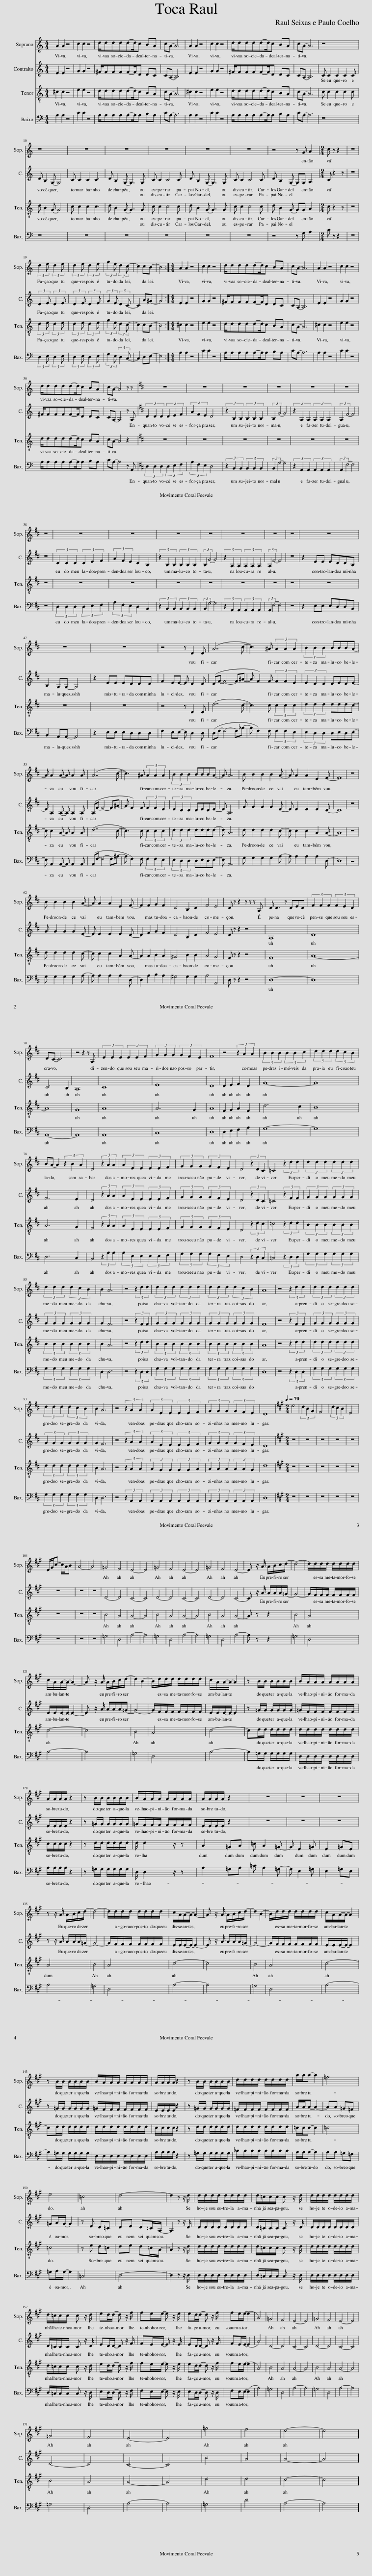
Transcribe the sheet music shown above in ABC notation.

X:1
%%score 1 2 3 4
L:1/8
M:4/4
I:linebreak $
K:C
V:1 treble
V:2 treble
V:3 treble-8
V:4 bass
V:1
 A2 A2 z4 | c2 c2 z4 | d/dddd-d/c BA | cA- A6 | A2 A2 z4 | %5
 c2 c2 z4 | d/dddd-d/c BA | cA- A6 | z8 |$ z8 | %10
 z8 | z8 | z8 | z8 | z8 | %15
 z4 z G A2 |[M:2/4] c z z2 | z4 |$ (3:2:2d2 e (3:2:2d2 e | (3:2:2d2 e (3:2:2d2 e | %20
 (3:2:2g2 e (3:2:2d2 c- | c2 cB- | B4 :|[M:4/4] A2 A2 z4 | c2 c2 z4 | %25
 d/dddd-d/c BA | cA- A6 | A2 A2 z4 | c2 c2 z4 |$ d/dddd-d/c BA | %30
 cA- A4 z z |[K:D] z8 | z8 | z8 | z8 | %35
 z8 | z8 |$ z8 | z8 | z8 | %40
 z8 | z8 | z8 | z8 | z8 | %45
 z8 |$ z8 | z8 | z4 z D2 D | (A7 c- | %50
 c3) ^A (3A2 A2 A2 | (3B2 B2 B2 BBBA- |$ A A2 A- A A2 A | (A7 c- | c3) ^A (3A2 A2 A2 | %55
 (3B2 B2 B2 BBBA- | A A7 | B B2 B2 B2 A- | A A2 A2 E2 F- | F8 | %60
 z8 |$ B B2 B2 B2 A- | A A2 A2 E2 F- | F2 F2 G2 F2 | D4 B,2 D2 | %65
 F4 E4 | D z z2 z z z A, | D D3 z DED | (3F2 F2 F2 (3F2 E2 D2 |$ DC- C6 | %70
 z4 z2 z A, | (3E2 E2 E2 (3E2 E2 F2 | (3G2 G2 G2 (3G2 F2 E2 | F8 | z4 (3z2 A2 A2 | %75
 (3B2 B2 B2 (3B2 B2 c2 | (3d2 d2 d2 (3d2 c2 B2 |$ BA- A2 (3z2 B2 A2 | D4 (3z2 A2 A2 | (3A2 E2 E2 (3E2 E2 F2 | %80
 (3G2 G2 G2 (3G2 F2 E2 | D4 (3z2 D2 C2 | =C4 (3z2 d2 d2 | (3d2 d2 d2 (3d2 d2 d2 |$ (3d2 d2 d2 (3d2 c2 B2 | %85
 B2 A6 | z4 (3z2 d2 d2 | (3d2 d2 d2 (3d2 d2 d2 | (3d2 d2 d2 (3d2 c2 B2 | A8 | %90
 z4 (3z2 d2 d2 | (3d2 d2 d2 (3d2 d2 d2 |$ (3d2 d2 d2 (3d2 c2 B2 | B2 A6 | z4 (3z2 A2 A2 | %95
 (3A2 E2 E2 (3E2 E2 F2 | (3G2 G2 G2 (3G2 F2 E2 | D8 |[K:A][M:2/4][Q:1/4=70] e4 | (3d2 B2 G2 | %100
 F4 | (3d2 c2 B2 | E4 |$ E/G/c- c/A/B | A4- | %105
 A4 | =G4 | F4 | E4- | E4 | %110
 =G4 | F4 | E4- | E4 | =G4 | %115
 F4 | E4- | E z/ A/ A/B/c/d/- | d4- | d/d/d/d/ d/d/d/d/ |$ %120
 c/A/A/-A/- A2- | A z/ A/ A/B/c/d/- | d2 B2- | B/d/d/d/ d/d/d/d/ | c/A/A/-A/- A2 | %125
 z B/B/ B/B/B/B/ | B/A/A/A/ A/A/A/A/ |$ A/A/A/A/ z2 | z B/B/ B/B/B/B/ | B/A/A/A/ A/A/A/A/ | %130
 A/A/A/A/ z2 | z4 | z4 | z4 |$ z z/ A/ A/B/c/d/- | %135
 d4- | d/d/d/d/ d/d/d/d/ | c/A/A/-A/- A2- | A z/ A/ A/B/c/d/- | d2 B2- | %140
 B/d/d/d/ d/d/d/d/ | c/A/A/-A/- A2 |$ z B/B/ B/B/B/B/ | B/A/A/A/ A/A/A/A/ | A/A/A/A/ z2 | %145
 z B/B/ B/B/B/B/ | d/d/d/d/ d/d/d/d/ | a/a/a- a2 | =f4 |$ e4 | %150
 =c4 | d4- | d2 z z/ d/ | d/d/d/d/ d/d/d/d/ | d/=c/c/c/ c z/ d/ | %155
 d/d/d/d/ d/d/d/d/ |$ d/=c/c/c/ c z/ d/ | ed/d/- d z/ f/ | fe/e/- e z/ e/ | ed/d/- d z/ f/ | %160
 fe/e/- (e2 | A4) | =G4 | F4 | E4- | %165
 E4 | =G4 | F4 | E4- | E4 |$ %170
 =G4 | F4 | E4- | E4 | =g4 | %175
 f4 | e4- | e4 |] %178
V:2
 E2 E2 z4 | G2 G2 z4 | ^F/FFFF-F/D DC | CA,- A,6 | E2 E2 z4 | %5
 G2 G2 z4 | ^F/FFFF-F/D DC | CA,- A,6 | C C2 C2 C2 C |$ D B,2 G,- G,4 | %10
 C C2 C2 C3 | D B,2 G,- G,3 G, | C C2 C4 C | D B,2 G,- G,3 G, | C C2 C4 C | %15
 D B,2 G,- G,G, A,2 |[M:2/4] C z2 z | z4 |$ (3:2:2D2 E (3:2:2D2 E | (3:2:2D2 E (3:2:2D2 E | %20
 (3:2:2G2 E (3:2:2D2 C- | C2 A^G- | G4 :|[M:4/4] E2 E2 z4 | G2 G2 z4 | %25
 ^F/FFFF-F/D DC | CA,- A,6 | E2 E2 z4 | G2 G2 z4 |$ ^F/FFFF-F/D DC | %30
 CA,- A,4 z A, |[K:D] (3D2 D2 D2 (3D2 E2 F2 | (3A2 F2 E2 D4 | (3z2 B,2 B,2 (3B,2 B,2 B,2 | (3:2:2B,2 G4- G4 | %35
 (3z2 A,2 A,2 (3A,2 A,2 A,2 | (3:2:2A,2 F4- F4 |$ z8 | (3D2 D2 D2 (3D2 E2 F2 | (3A2 F2 E2 D2 B,2 | %40
 (3z2 B,2 B,2 (3B,2 B,2 B,2 | (3:2:2B,2 G4- G4 | (3z2 A,2 A,2 (3A,2 A,2 A,2 | (3:2:2A,2 F4- F4 | z8 | %45
 z2 EE EDDB, |$ B,2 A,A,- A,4 | z2 EE EDDD | F2 EE- E D2 D | (DF- F4- F^A- | %50
 A F2) F (3F2 F2 E2 | (3E2 D2 D2 DEDE- |$ E A,2 A,- A, A,2 A, | (A,F- F4- F^A- | A F2) F (3F2 F2 E2 | %55
 (3E2 D2 D2 DEDE- | E A,7 | G G2 G2 G2 E- | E E2 E2 E2 D- | D8 | %60
 z8 |$ G G2 G2 G2 E- | E E2 E2 E2 D- | D2 F2 G2 F2 | D4 B,2 D2 | %65
 F4 E4 | D z z2 z4 | A,8 | D8 |$ C6 B,2 | %70
 A,8 | C8 | E8 | D8 | D2 E2 F2 D2 | %75
 G8- | G8 |$ F6 E2 | D4 (3z2 A2 A2 | (3A2 E2 E2 (3E2 E2 F2 | %80
 (3G2 G2 G2 (3G2 F2 E2 | D4 (3z2 D2 C2 | =C4 (3z2 F2 F2 | (3G2 G2 G2 (3G2 G2 G2 |$ (3G2 G2 G2 (3G2 G2 G2 | %85
 G2 F6 | z4 (3z2 F2 F2 | (3G2 G2 G2 (3G2 G2 G2 | (3G2 G2 G2 (3G2 G2 G2 | F8 | %90
 z4 (3z2 F2 F2 | (3G2 G2 G2 (3G2 G2 G2 |$ (3G2 G2 G2 (3G2 G2 G2 | G2 F6 | z4 (3z2 A2 A2 | %95
 (3A2 E2 E2 (3E2 E2 F2 | (3G2 G2 G2 (3G2 F2 E2 | D8 |[K:A][M:2/4] z4 | z4 | %100
 z4 | z4 | z4 |$ z4 | z4 | %105
 z4 | D4- | D4 | C4- | C4 | %110
 D4- | D4 | C4- | C4 | D4- | %115
 D4 | C4- | C z/ A/ A/A/A/=G/- | G4- | G/F/F/F/ F/F/F/F/ |$ %120
 E/E/E/-E/- E2- | E z/ A/ A/A/A/=G/- | G4- | G/F/F/F/ F/F/F/F/ | E/E/E/-E/- E2 | %125
 z =G/G/ G/G/G/G/ | =G/F/F/F/ F/F/F/F/ |$ E/E/E/E/ z2 | z =G/G/ G/G/G/G/ | =G/F/F/F/ F/F/F/F/ | %130
 E/E/E/E/ z2 | z4 | z4 | z4 |$ z z/ A/ A/A/A/=G/- | %135
 G4- | G/F/F/F/ F/F/F/F/ | E/E/E/-E/- E2- | E z/ A/ A/A/A/=G/- | G4- | %140
 G/F/F/F/ F/F/F/F/ | E/E/E/-E/- E2 |$ z =G/G/ G/G/G/G/ | =G/F/F/F/ F/F/F/F/ | E/E/E/E/ z2 | %145
 z =G/G/ G/G/G/G/ | =F/F/F/F/ F/F/F/F/ | A/A/A- A2- | AA =G=F |$ =GA/G/- G2 | %150
 z E D=C | DE D=C/A,/- | A,2 z z/ D/ | D/D/D/D/ D/D/D/D/ | D/=C/C/C/ C z/ D/ | %155
 D/D/D/D/ D/D/D/D/ |$ D/=C/C/C/ C z/ D/ | ED/D/- D z/ F/ | FE/E/- E z/ E/ | ED/D/- D z/ F/ | %160
 FE/E/- (E2 | A4) | D4- | D4 | C4- | %165
 C4 | D4- | D4 | C4- | C4 |$ %170
 D4- | D4 | C4- | C4 | B4 | %175
 A4 | A4- | A4 |] %178
V:3
 ^c2 c2 z4 | e2 e2 z4 | d/dddd-d/c BA | cA- A6 | ^c2 c2 z4 | %5
 e2 e2 z4 | d/dddd-d/c BA | cA- A6 | c c2 c2 c2 c |$ d B2 G- G4 | %10
 c c2 c2 c3 | d B2 G- G3 G | c c2 c4 c | d B2 G- G3 G | c c2 c4 c | %15
 d B2 G- GG A2 |[M:2/4] c z2 z | z4 |$ (3:2:2d2 e (3:2:2d2 e | (3:2:2d2 e (3:2:2d2 e | %20
 (3:2:2g2 e (3:2:2d2 c- | c2 cB- | B4 :|[M:4/4] ^c2 c2 z4 | e2 e2 z4 | %25
 d/dddd-d/c BA | cA- A6 | ^c2 c2 z4 | e2 e2 z4 |$ d/dddd-d/c BA | %30
 cA- A4 z2 |[K:D] z8 | z8 | z8 | z8 | %35
 z8 | z8 |$ z8 | z8 | z8 | %40
 z8 | z8 | z8 | z8 | z8 | %45
 z8 |$ z8 | z8 | z4 z D2 D | (d7 c- | %50
 c3) c (3c2 c2 c2 | (3d2 d2 d2 dddc- |$ c c2 A- A A2 A | (d7 c- | c3) c (3c2 c2 c2 | %55
 (3d2 d2 d2 dddd- | d A7 | d d2 d2 d2 c- | c c2 c2 A2 A- | A8 | %60
 z8 |$ d d2 d2 d2 c- | c c2 c2 A2 A- | A2 A2 B2 A2 | ^G4 B2 B2 | %65
 A4 G4 | F z z2 z4 | F8 | A8- |$ A8 | %70
 G8 | A8 | A6 G2 | A8 | F2 G2 A2 F2 | %75
 d6 c2 | B8 |$ A6 G2 | F4 (3z2 A2 A2 | (3A2 E2 E2 (3E2 E2 F2 | %80
 (3G2 G2 G2 (3G2 F2 E2 | D4 (3z2 d2 c2 | =c4 (3z2 d2 d2 | (3B2 B2 B2 (3B2 B2 B2 |$ (3B2 B2 B2 (3B2 B2 B2 | %85
 B2 A6 | z4 (3z2 d2 d2 | (3B2 B2 B2 (3B2 B2 B2 | (3B2 B2 B2 (3B2 B2 B2 | A8 | %90
 z4 (3z2 d2 d2 | (3d2 d2 d2 (3d2 d2 d2 |$ (3d2 d2 d2 (3d2 d2 d2 | B2 A6 | z4 (3z2 A2 A2 | %95
 (3A2 G2 G2 (3G2 G2 A2 | (3A2 A2 A2 (3A2 A2 G2 | d8 |[K:A][M:2/4] z4 | z4 | %100
 z4 | z4 | z4 |$ z4 | z4 | %105
 z4 | B4 | A4 | A4- | A4 | %110
 B4 | A4 | A4- | A4 | B4 | %115
 A4 | A4- | A z z2 | B4 | A4 |$ %120
 c4- | c4 | B4 | A4 | c4- | %125
 cd/d/ d/d/d/d/ | d/d/d/d/ d/d/d/d/ |$ c/c/c/c/ z2 | z d/d/ d/d/d/d/ | d/ d2 z/ z | %130
 A2 =GA | =c A2 =G- | G E2 =G | E2 =GE |$ A4 | %135
 B4 | A4 | c4- | c4 | B4 | %140
 A4 | c4- |$ cd/d/ d/d/d/d/ | d/d/d/d/ d/d/d/d/ | c/c/c/c/ z2 | %145
 z d/d/ d/d/d/d/ | d/d/d/d/ d/d/d/d/ | =c/c/c- c2 | =c4 |$ =c4 | %150
 z e d=c | de d=c/A/- | A2 z z/ d/ | d/d/d/d/ d/d/d/d/ | d/=c/c/c/ c z/ d/ | %155
 d/d/d/d/ d/d/d/d/ |$ d/=c/c/c/ c z/ d/ | ed/d/- d z/ f/ | fe/e/- e z/ e/ | ed/d/- d z/ f/ | %160
 fe/e/- (e2 | A4) | B4 | A4 | A4- | %165
 A4 | B4 | A4 | A4- | A4 |$ %170
 B4 | A4 | A4- | A4 | d4 | %175
 d4 | c4- | c4 |] %178
V:4
 A,2 A,2 z4 | C2 C2 z4 | A,/A,A,A,A,-A,/A, B,A, | CA,- A,6 | A,2 A,2 z4 | %5
 C2 C2 z4 | A,/A,A,A,A,-A,/A, B,A, | CA,- A,6 | z8 |$ z8 | %10
 z8 | z8 | z8 | z8 | z8 | %15
 z4 z G, A,2 |[M:2/4] C z z2 | z4 |$ (3:2:2D,2 E, (3:2:2D,2 E, | (3:2:2D,2 E, (3:2:2D,2 E, | %20
 (3:2:2G,2 E, (3:2:2D,2 C,- | C,2 D,E,- | E,4 :|[M:4/4] A,2 A,2 z4 | C2 C2 z4 | %25
 A,/A,A,A,A,-A,/A, B,A, | CA,- A,6 | A,2 A,2 z4 | C2 C2 z4 |$ A,/A,A,A,A,-A,/A, B,A, | %30
 CA,- A,4 z A,, |[K:D] (3D,2 D,2 D,2 (3D,2 E,2 F,2 | (3A,2 F,2 E,2 D,4 | (3z2 B,,2 B,,2 (3B,,2 B,,2 B,,2 | (3:2:2B,,2 G,4- G,4 | %35
 (3z2 A,,2 A,,2 (3A,,2 A,,2 A,,2 | (3:2:2A,,2 F,4- F,4 |$ z8 | (3D,2 D,2 D,2 (3D,2 E,2 F,2 | (3A,2 F,2 E,2 D,2 B,,2 | %40
 (3z2 B,,2 B,,2 (3B,,2 B,,2 B,,2 | (3:2:2B,,2 G,4- G,4 | (3z2 A,,2 A,,2 (3A,,2 A,,2 A,,2 | (3:2:2A,,2 F,4- F,4 | z8 | %45
 z2 E,E, E,D,D,B,, |$ B,,2 A,,A,,- A,,4 | z2 E,E, E,D,D,D, | F,2 E,E,- E, D,2 D, | (D,F,- F,4- F,_B,- | %50
 B, F,2) F, (3F,2 F,2 E,2 | (3E,2 D,2 D,2 D,E,D,E,- |$ E, A,,2 A,,- A,, A,,2 A,, | (A,,F,- F,4- F,^A,- | A, F,2) F, (3F,2 F,2 E,2 | %55
 (3E,2 D,2 D,2 D,E,D,E,- | E, A,,7 | G, G,2 G,2 G,2 A,- | A, A,2 A,2 A,2 D,- | D,8 | %60
 z8 |$ G, G,2 G,2 G,2 A,- | A, A,2 A,2 A,2 D,- | D,2 A,2 B,2 A,2 | ^G,4 G,2 G,2 | %65
 A,4 A,,4 | D, z z2 z4 | D,8- | D,8 |$ A,,8- | %70
 A,,8 | A,,8 | C,8 | D,8 | D,2 E,2 F,2 A,2 | %75
 G,8- | G,8 |$ D,6 C,2 | B,,4 (3z2 A,2 A,2 | (3A,2 E,2 E,2 (3E,2 E,2 F,2 | %80
 (3G,2 G,2 G,2 (3G,2 F,2 E,2 | D,4 (3z2 D,2 C,2 | =C,4 (3z2 D,2 D,2 | (3G,2 G,2 G,2 (3G,2 G,2 G,2 |$ (3G,2 G,2 G,2 (3G,2 G,2 G,2 | %85
 D,2 D,6 | z4 (3z2 D,2 D,2 | (3G,2 G,2 G,2 (3G,2 G,2 G,2 | (3G,2 G,2 G,2 (3G,2 G,2 G,2 | D,8 | %90
 z4 (3z2 D,2 D,2 | (3G,2 G,2 G,2 (3G,2 G,2 G,2 |$ (3G,2 G,2 G,2 (3G,2 G,2 G,2 | D,2 D,6 | z4 (3z2 A,,2 A,,2 | %95
 (3A,,2 A,,2 A,,2 (3A,,2 A,,2 A,,2 | (3A,,2 A,,2 A,,2 (3A,,2 A,,2 A,,2 | D,8 |[K:A][M:2/4] z4 | z4 | %100
 z4 | z4 | z4 |$ z4 | z4 | %105
 z4 | =G,4 | D,4 | A,4- | A,4 | %110
 =G,4 | D,4 | A,4- | A,4 | =G,4 | %115
 D,4 | A,4- | A, z z2 | =G,4 | D,4 |$ %120
 A,4- | A,4 | =G,4 | D,4 | A,4- | %125
 A,=G,/G,/ G,/G,/G,/G,/ | D,/D,/D,/D,/ D,/D,/D,/D,/ |$ A,/A,/A,/A,/ z2 | z =G,/G,/ G,/G,/G,/G,/ | D,/ D,2 z/ z | %130
 A,2 =G,A, | =C A,2 =G,- | G, E,2 =G, | E,2 =G,E, |$ A,4 | %135
 =G,4 | D,4 | A,4- | A,4 | =G,4 | %140
 D,4 | A,4- |$ A,=G,/G,/ G,/G,/G,/G,/ | D,/D,/D,/D,/ D,/D,/D,/D,/ | A,/A,/A,/A,/ z2 | %145
 z =G,/G,/ G,/G,/G,/G,/ | _B,/B,/B,/B,/ B,/B,/B,/B,/ | A,/A,/A,- A,2 | A,A, =G,=F, |$ =G,A,/G,/- G,2 | %150
 =C,4 | D,4- | D,2 z z/ D,/ | D,/D,/D,/D,/ D,/D,/D,/D,/ | D,/=C,/C,/C,/ C, z/ D,/ | %155
 D,/D,/D,/D,/ D,/D,/D,/D,/ |$ D,/=C,/C,/C,/ C, z/ D,/ | E,D,/D,/- D, z/ F,/ | F,E,/E,/- E, z/ E,/ | E,D,/D,/- D, z/ D,/ | %160
 F,E,/E,/- (E,2 | A,4) | =G,4 | D,4 | A,4- | %165
 A,4 | =G,4 | D,4 | A,4- | A,4 |$ %170
 =G,4 | D,4 | A,4- | A,4 | =G,4 | %175
 D4 | A,4- | A,4 |] %178
